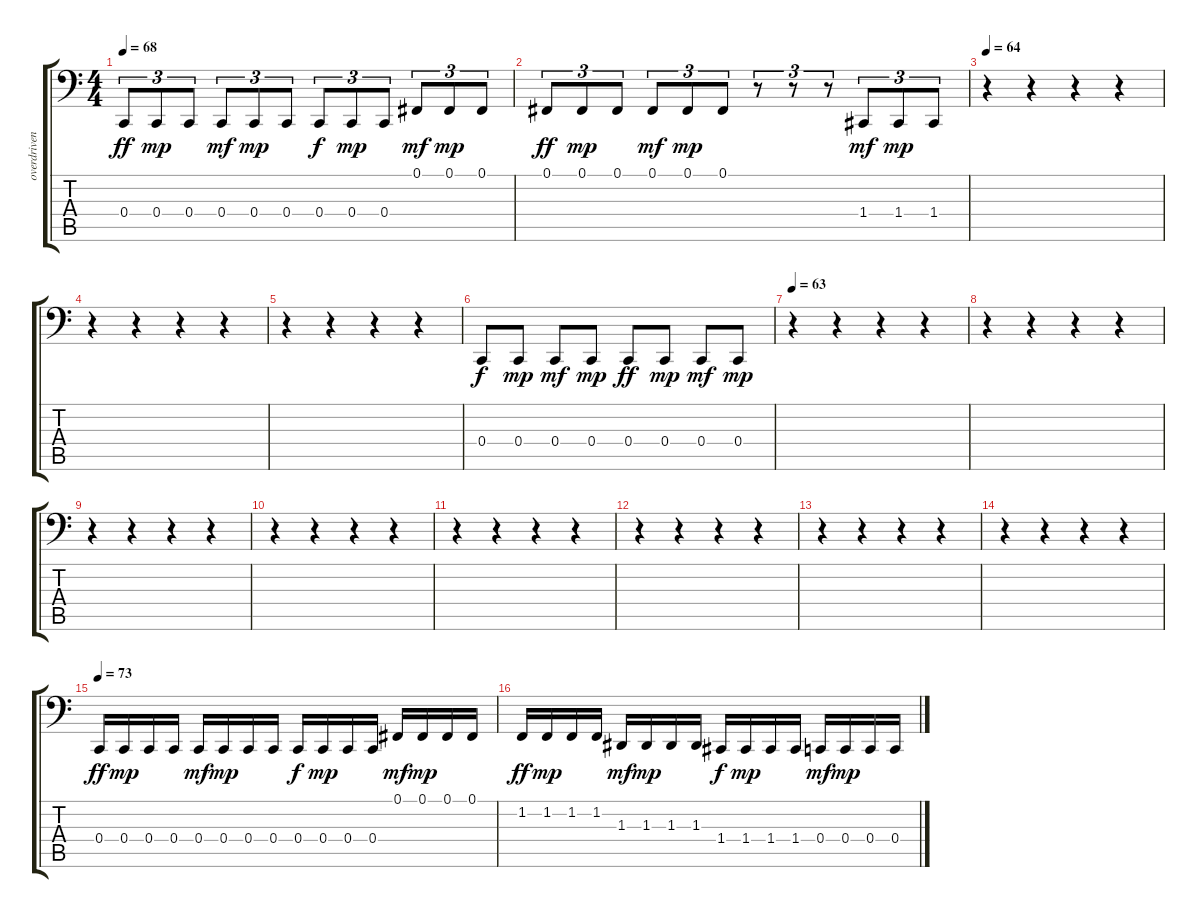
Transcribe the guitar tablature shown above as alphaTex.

\track ("overdriven-guitar" "overdriven") {instrument overdrivenguitar}
\staff {score tabs}
\tuning (Gb1 E1 D1 C1 Bb0 Ab0) {hide}
\ts (4 4)
\tempo 68
\clef f4
\ks c
0.4.8{tu (3 2) dy ff} 0.4.8{tu (3 2) dy mp} 0.4.8{tu (3 2)} 0.4.8{tu (3 2) dy mf} 0.4.8{tu (3 2) dy mp} 0.4.8{tu (3 2)} 0.4.8{tu (3 2) dy f} 0.4.8{tu (3 2) dy mp} 0.4.8{tu (3 2)} 0.1.8{tu (3 2) dy mf} 0.1.8{tu (3 2) dy mp} 0.1.8{tu (3 2)} |
0.1.8{tu (3 2) dy ff} 0.1.8{tu (3 2) dy mp} 0.1.8{tu (3 2)} 0.1.8{tu (3 2) dy mf} 0.1.8{tu (3 2) dy mp} 0.1.8{tu (3 2)} r.8{tu (3 2)} r.8{tu (3 2)} r.8{tu (3 2)} 1.4.8{tu (3 2) dy mf} 1.4.8{tu (3 2) dy mp} 1.4.8{tu (3 2)} |
\tempo 64
r.4 r.4 r.4 r.4 |
r.4 r.4 r.4 r.4 |
r.4 r.4 r.4 r.4 |
0.4.8{dy f} 0.4.8{dy mp} 0.4.8{dy mf} 0.4.8{dy mp} 0.4.8{dy ff} 0.4.8{dy mp} 0.4.8{dy mf} 0.4.8{dy mp} |
\tempo 63
r.4 r.4 r.4 r.4 |
r.4 r.4 r.4 r.4 |
r.4 r.4 r.4 r.4 |
r.4 r.4 r.4 r.4 |
r.4 r.4 r.4 r.4 |
r.4 r.4 r.4 r.4 |
r.4 r.4 r.4 r.4 |
r.4 r.4 r.4 r.4 |
\tempo 73
0.4.16{dy ff} 0.4.16{dy mp} 0.4.16 0.4.16 0.4.16{dy mf} 0.4.16{dy mp} 0.4.16 0.4.16 0.4.16{dy f} 0.4.16{dy mp} 0.4.16 0.4.16 0.1.16{dy mf} 0.1.16{dy mp} 0.1.16 0.1.16 |
1.2.16{dy ff} 1.2.16{dy mp} 1.2.16 1.2.16 1.3.16{dy mf} 1.3.16{dy mp} 1.3.16 1.3.16 1.4.16{dy f} 1.4.16{dy mp} 1.4.16 1.4.16 0.4.16{dy mf} 0.4.16{dy mp} 0.4.16 0.4.16
